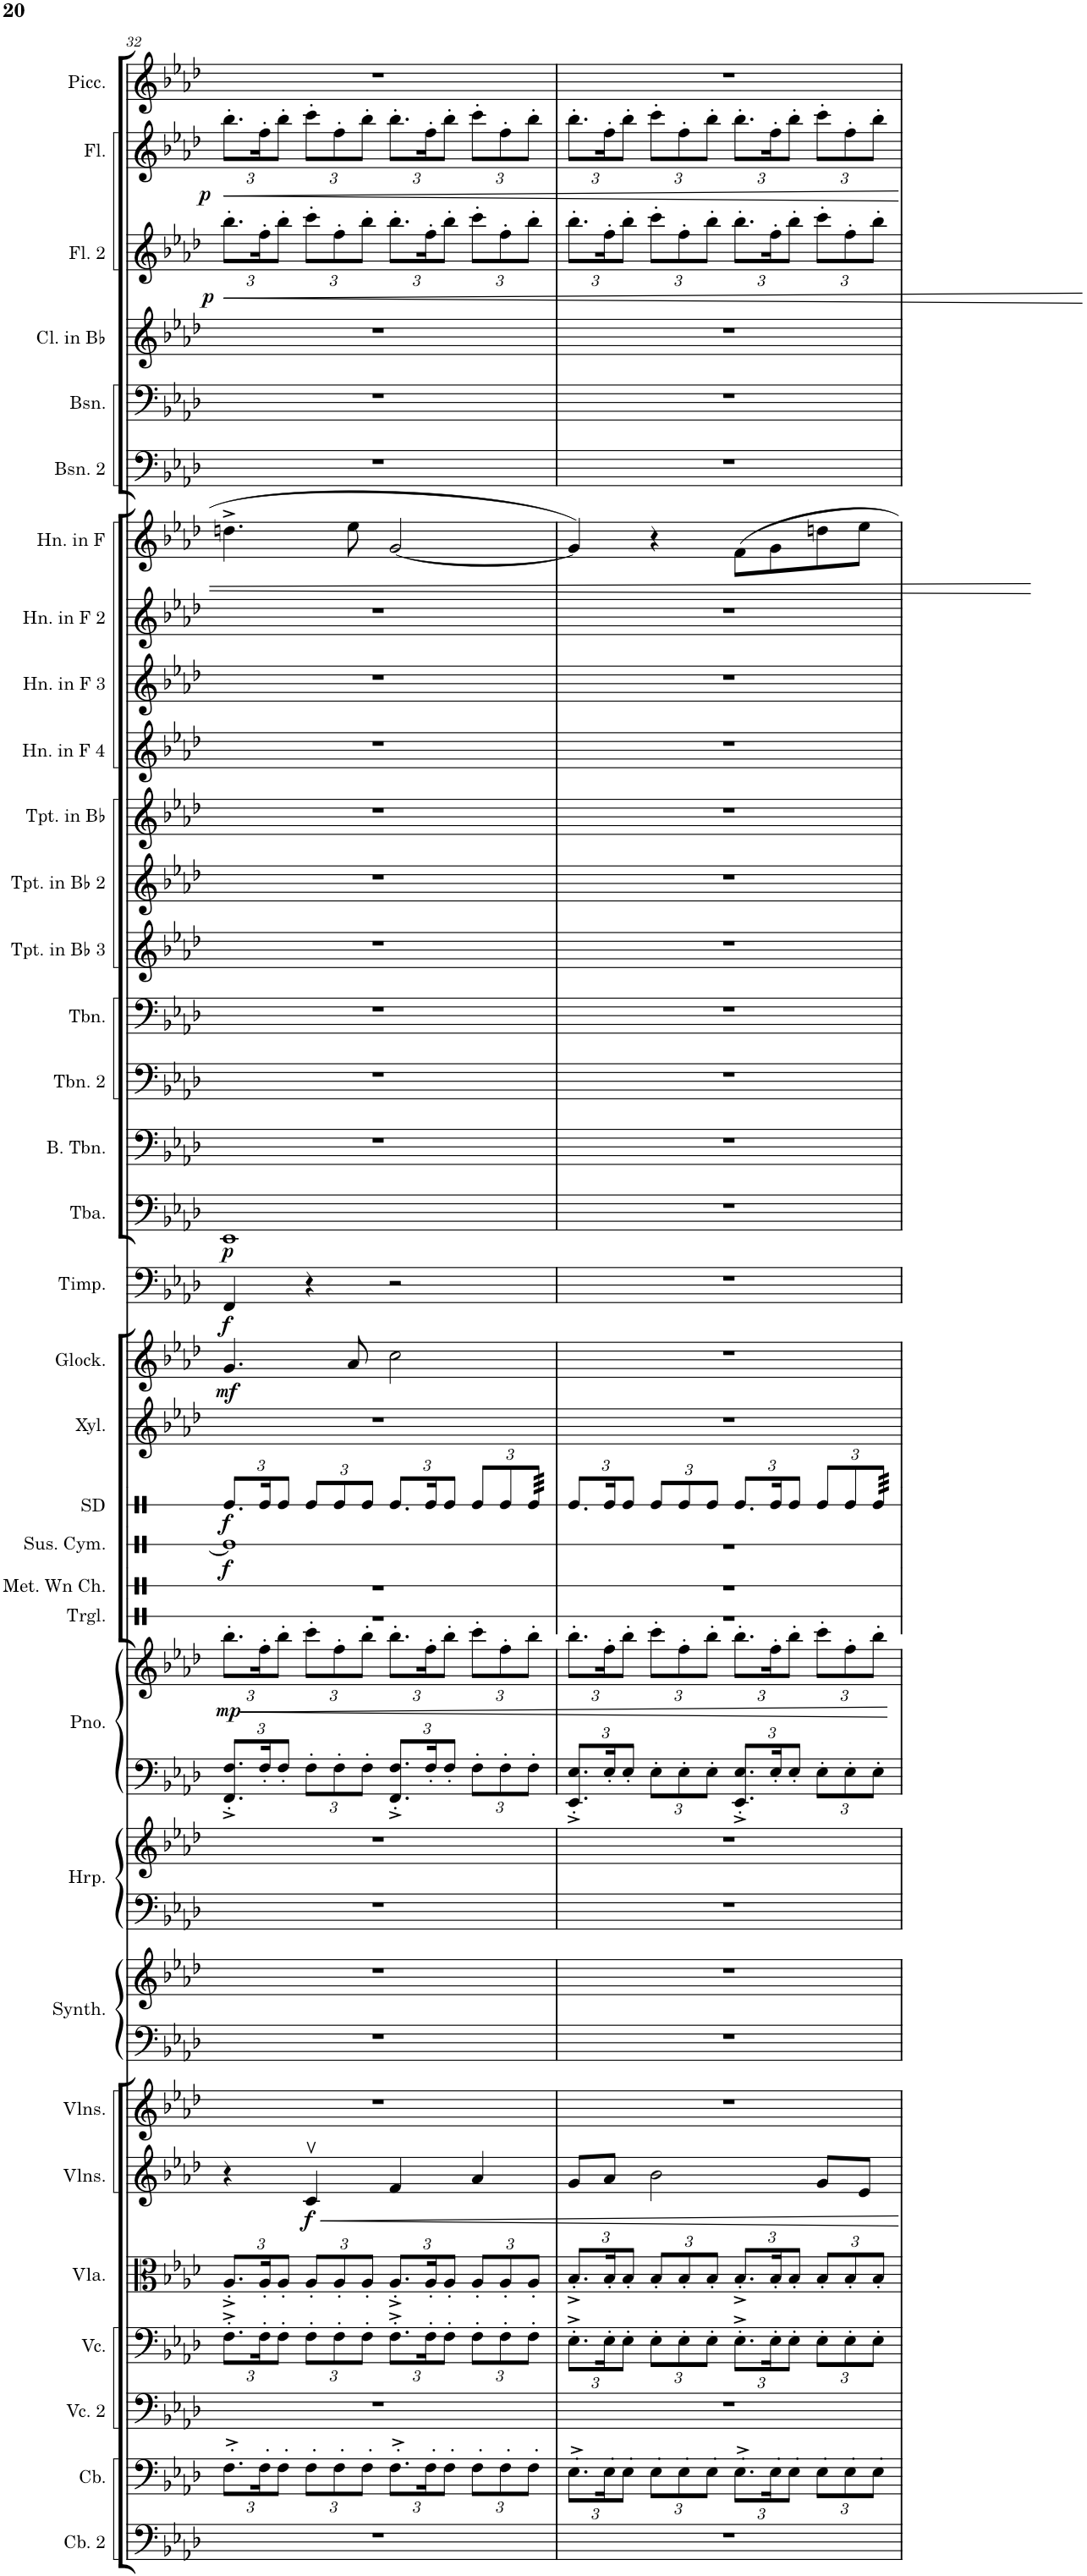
**kern	**kern	**kern	**kern	**kern	**kern	**dynam	**kern	**kern	**kern	**kern	**kern	**kern	**kern	**dynam	**kern	**dynam	**kern	**kern	**dynam	**kern	**dynam	**kern	**dynam	**kern	**kern	**kern	**kern	**kern	**kern	**kern	**kern	**kern	**kern	**kern	**kern	**kern	**kern	**dynam	**kern	**dynam	**kern
*part31	*part30	*part29	*part28	*part27	*part26	*part26	*part25	*part24	*part24	*part23	*part23	*part22	*part22	*part22	*part21	*part21	*part20	*part19	*part19	*part18	*part18	*part17	*part17	*part16	*part15	*part14	*part13	*part12	*part11	*part10	*part9	*part8	*part7	*part6	*part5	*part4	*part3	*part3	*part2	*part2	*part1
*staff34	*staff33	*staff32	*staff31	*staff30	*staff29	*staff29	*staff28	*staff27	*staff26	*staff25	*staff24	*staff23	*staff22	*staff22/23	*staff21	*staff21	*staff20	*staff19	*staff19	*staff18	*staff18	*staff17	*staff17	*staff16	*staff15	*staff14	*staff13	*staff12	*staff11	*staff10	*staff9	*staff8	*staff7	*staff6	*staff5	*staff4	*staff3	*staff3	*staff2	*staff2	*staff1
*I"Contrabass 2	*I"Contrabass	*I"Violoncello 2	*I"Violoncello	*I"Viola	*I"Violins	*	*I"Violins	*I"Saw Synthesizer	*	*I"Harp	*	*I"Piano	*	*	*I"Snare Drum	*	*I"Xylophone	*I"Glockenspiel	*	*I"Timpani	*	*I"Tuba	*	*I"Bass Trombone	*I"Trombone 2	*I"Trombone	*I"Trumpet in Bb 3	*I"Trumpet in Bb 2	*I"Trumpet in Bb	*I"Horn in F 4	*I"Horn in F 3	*I"Horn in F 2	*I"Horn in F	*I"Bassoon 2	*I"Bassoon	*I"Clarinet in Bb	*I"Flute 2	*	*I"Flute	*	*I"Piccolo
*I'Cb. 2	*I'Cb.	*I'Vc. 2	*I'Vc.	*I'Vla.	*I'Vlns.	*	*I'Vlns.	*I'Synth.	*	*I'Hrp.	*	*I'Pno.	*	*	*I'SD	*	*I'Xyl.	*I'Glock.	*	*I'Timp.	*	*I'Tba.	*	*I'B. Tbn.	*I'Tbn. 2	*I'Tbn.	*I'Tpt. in Bb 3	*I'Tpt. in Bb 2	*I'Tpt. in Bb	*I'Hn. in F 4	*I'Hn. in F 3	*I'Hn. in F 2	*I'Hn. in F	*I'Bsn. 2	*I'Bsn.	*I'Cl. in Bb	*I'Fl. 2	*	*I'Fl.	*	*I'Picc.
!!LO:PB:g=z
*clefF4	*clefF4	*clefF4	*clefF4	*clefC3	*clefG2	*	*clefG2	*clefF4	*clefG2	*clefF4	*clefG2	*clefF4	*clefG2	*	*clefX	*	*clefG2	*clefG2	*	*clefF4	*	*clefF4	*	*clefF4	*clefF4	*clefF4	*clefG2	*clefG2	*clefG2	*clefG2	*clefG2	*clefG2	*clefG2	*clefF4	*clefF4	*clefG2	*clefG2	*	*clefG2	*	*clefG2
*Trd7c12	*Trd7c12	*	*	*	*	*	*	*	*	*	*	*	*	*	*	*	*Trd-7c-12	*Trd-14c-24	*	*	*	*	*	*	*	*	*Trd1c2	*Trd1c2	*Trd1c2	*Trd4c7	*Trd4c7	*Trd4c7	*Trd4c7	*	*	*Trd1c2	*	*	*	*	*Trd-7c-12
*k[b-e-a-d-]	*k[b-e-a-d-]	*k[b-e-a-d-]	*k[b-e-a-d-]	*k[b-e-a-d-]	*k[b-e-a-d-]	*	*k[b-e-a-d-]	*k[b-e-a-d-]	*k[b-e-a-d-]	*k[b-e-a-d-]	*k[b-e-a-d-]	*k[b-e-a-d-]	*k[b-e-a-d-]	*	*k[]	*	*k[b-e-a-d-]	*k[b-e-a-d-]	*	*k[b-e-a-d-]	*	*k[b-e-a-d-]	*	*k[b-e-a-d-]	*k[b-e-a-d-]	*k[b-e-a-d-]	*k[b-e-a-d-]	*k[b-e-a-d-]	*k[b-e-a-d-]	*k[b-e-a-d-]	*k[b-e-a-d-]	*k[b-e-a-d-]	*k[b-e-a-d-]	*k[b-e-a-d-]	*k[b-e-a-d-]	*k[b-e-a-d-]	*k[b-e-a-d-]	*	*k[b-e-a-d-]	*	*k[b-e-a-d-]
*M4/4	*M4/4	*M4/4	*M4/4	*M4/4	*M4/4	*	*M4/4	*M4/4	*M4/4	*M4/4	*M4/4	*M4/4	*M4/4	*	*M4/4	*	*M4/4	*M4/4	*	*M4/4	*	*M4/4	*	*M4/4	*M4/4	*M4/4	*M4/4	*M4/4	*M4/4	*M4/4	*M4/4	*M4/4	*M4/4	*M4/4	*M4/4	*M4/4	*M4/4	*	*M4/4	*	*M4/4
*	*Xbrackettup	*	*Xbrackettup	*Xbrackettup	*	*	*	*	*	*	*	*Xbrackettup	*Xbrackettup	*	*Xbrackettup	*	*	*	*	*	*	*	*	*	*	*	*	*	*	*	*	*	*	*	*	*	*Xbrackettup	*	*Xbrackettup	*	*
=32	=32	=32	=32	=32	=32	=32	=32	=32	=32	=32	=32	=32	=32	=32	=32	=32	=32	=32	=32	=32	=32	=32	=32	=32	=32	=32	=32	=32	=32	=32	=32	=32	=32	=32	=32	=32	=32	=32	=32	=32	=32
!	!	!	!	!	!	!	!	!	!	!	!	!	!	!LO:DY:b	!	!LO:DY:b	!	!	!LO:DY:b	!	!LO:DY:b	!	!LO:DY:b	!	!	!	!	!	!	!	!	!	!	!	!	!	!	!LO:DY:b	!	!LO:DY:b	!
1r	12.F'^\L	1r	12.F'^\L	12.A-'^/L	4r	.	1r	1r	1r	1r	1r	12.FF/'^ 12.F/'^L	12.bb-'\L	mp	12.Re/L	f	1r	4.g/	mf	4FF/	f	1EE-	p	1r	1r	1r	1r	1r	1r	1r	1r	1r	4.ddn^\	1r	1r	1r	12.bb-'\L	p	12.bb-'\L	p	1r
.	24F'\K	.	24F'\K	24A-'/K	.	.	.	.	.	.	.	24F'/K	24ff'\K	.	24Re/K	.	.	.	.	.	.	.	.	.	.	.	.	.	.	.	.	.	.	.	.	.	24ff'\K	.	24ff'\K	.	.
.	12F'\J	.	12F'\J	12A-'/J	.	.	.	.	.	.	.	12F'/J	12bb-'\J	.	12Re/J	.	.	.	.	.	.	.	.	.	.	.	.	.	.	.	.	.	.	.	.	.	12bb-'\J	.	12bb-'\J	.	.
!	!	!	!	!	!	!LO:DY:b	!	!	!	!	!	!	!	!	!	!	!	!	!	!	!	!	!	!	!	!	!	!	!	!	!	!	!	!	!	!	!	!	!	!	!
.	12F'\L	.	12F'\L	12A-'/L	4cv/	f	.	.	.	.	.	12F'\L	12ccc'\L	.	12Re/L	.	.	.	.	4r	.	.	.	.	.	.	.	.	.	.	.	.	.	.	.	.	12ccc'\L	.	12ccc'\L	.	.
.	12F'\	.	12F'\	12A-'/	.	.	.	.	.	.	.	12F'\	12ff'\	.	12Re/	.	.	.	.	.	.	.	.	.	.	.	.	.	.	.	.	.	.	.	.	.	12ff'\	.	12ff'\	.	.
.	.	.	.	.	.	.	.	.	.	.	.	.	.	.	.	.	.	8a-/	.	.	.	.	.	.	.	.	.	.	.	.	.	.	8ee-\	.	.	.	.	.	.	.	.
.	12F'\J	.	12F'\J	12A-'/J	.	.	.	.	.	.	.	12F'\J	12bb-'\J	.	12Re/J	.	.	.	.	.	.	.	.	.	.	.	.	.	.	.	.	.	.	.	.	.	12bb-'\J	.	12bb-'\J	.	.
.	12.F'^\L	.	12.F'^\L	12.A-'^/L	4f/	.	.	.	.	.	.	12.FF/'^ 12.F/'^L	12.bb-'\L	.	12.Re/L	.	.	2cc\	.	2r	.	.	.	.	.	.	.	.	.	.	.	.	[2g/	.	.	.	12.bb-'\L	.	12.bb-'\L	.	.
.	24F'\K	.	24F'\K	24A-'/K	.	.	.	.	.	.	.	24F'/K	24ff'\K	.	24Re/K	.	.	.	.	.	.	.	.	.	.	.	.	.	.	.	.	.	.	.	.	.	24ff'\K	.	24ff'\K	.	.
.	12F'\J	.	12F'\J	12A-'/J	.	.	.	.	.	.	.	12F'/J	12bb-'\J	.	12Re/J	.	.	.	.	.	.	.	.	.	.	.	.	.	.	.	.	.	.	.	.	.	12bb-'\J	.	12bb-'\J	.	.
.	12F'\L	.	12F'\L	12A-'/L	4a-/	.	.	.	.	.	.	12F'\L	12ccc'\L	.	12Re/L	.	.	.	.	.	.	.	.	.	.	.	.	.	.	.	.	.	.	.	.	.	12ccc'\L	.	12ccc'\L	.	.
.	12F'\	.	12F'\	12A-'/	.	.	.	.	.	.	.	12F'\	12ff'\	.	12Re/	.	.	.	.	.	.	.	.	.	.	.	.	.	.	.	.	.	.	.	.	.	12ff'\	.	12ff'\	.	.
*	*	*	*	*	*	*	*	*	*	*	*	*	*	*	*tremolo	*	*	*	*	*	*	*	*	*	*	*	*	*	*	*	*	*	*	*	*	*	*	*	*	*	*
.	12F'\J	.	12F'\J	12A-'/J	.	.	.	.	.	.	.	12F'\J	12bb-'\J	.	96Re/	.	.	.	.	.	.	.	.	.	.	.	.	.	.	.	.	.	.	.	.	.	12bb-'\J	.	12bb-'\J	.	.
.	.	.	.	.	.	.	.	.	.	.	.	.	.	.	96Re/	.	.	.	.	.	.	.	.	.	.	.	.	.	.	.	.	.	.	.	.	.	.	.	.	.	.
.	.	.	.	.	.	.	.	.	.	.	.	.	.	.	96Re/	.	.	.	.	.	.	.	.	.	.	.	.	.	.	.	.	.	.	.	.	.	.	.	.	.	.
.	.	.	.	.	.	.	.	.	.	.	.	.	.	.	96Re/	.	.	.	.	.	.	.	.	.	.	.	.	.	.	.	.	.	.	.	.	.	.	.	.	.	.
.	.	.	.	.	.	.	.	.	.	.	.	.	.	.	96Re/	.	.	.	.	.	.	.	.	.	.	.	.	.	.	.	.	.	.	.	.	.	.	.	.	.	.
.	.	.	.	.	.	.	.	.	.	.	.	.	.	.	96Re/	.	.	.	.	.	.	.	.	.	.	.	.	.	.	.	.	.	.	.	.	.	.	.	.	.	.
.	.	.	.	.	.	.	.	.	.	.	.	.	.	.	96Re/	.	.	.	.	.	.	.	.	.	.	.	.	.	.	.	.	.	.	.	.	.	.	.	.	.	.
.	.	.	.	.	.	.	.	.	.	.	.	.	.	.	96Re/JJJJ	.	.	.	.	.	.	.	.	.	.	.	.	.	.	.	.	.	.	.	.	.	.	.	.	.	.
*	*	*	*	*	*	*	*	*	*	*	*	*	*	*	*Xtremolo	*	*	*	*	*	*	*	*	*	*	*	*	*	*	*	*	*	*	*	*	*	*	*	*	*	*
=33	=33	=33	=33	=33	=33	=33	=33	=33	=33	=33	=33	=33	=33	=33	=33	=33	=33	=33	=33	=33	=33	=33	=33	=33	=33	=33	=33	=33	=33	=33	=33	=33	=33	=33	=33	=33	=33	=33	=33	=33	=33
1r	12.E-'^\L	1r	12.E-'^\L	12.B-'^/L	8g/L	.	1r	1r	1r	1r	1r	12.EE-/'^ 12.E-/'^L	12.bb-'\L	.	12.Re/L	.	1r	1r	.	1r	.	1r	.	1r	1r	1r	1r	1r	1r	1r	1r	1r	4g/]	1r	1r	1r	12.bb-'\L	.	12.bb-'\L	.	1r
.	24E-'\K	.	24E-'\K	24B-'/K	8a-/J	.	.	.	.	.	.	24E-'/K	24ff'\K	.	24Re/K	.	.	.	.	.	.	.	.	.	.	.	.	.	.	.	.	.	.	.	.	.	24ff'\K	.	24ff'\K	.	.
.	12E-'\J	.	12E-'\J	12B-'/J	.	.	.	.	.	.	.	12E-'/J	12bb-'\J	.	12Re/J	.	.	.	.	.	.	.	.	.	.	.	.	.	.	.	.	.	.	.	.	.	12bb-'\J	.	12bb-'\J	.	.
.	12E-'\L	.	12E-'\L	12B-'/L	2b-\	.	.	.	.	.	.	12E-'\L	12ccc'\L	.	12Re/L	.	.	.	.	.	.	.	.	.	.	.	.	.	.	.	.	.	4r	.	.	.	12ccc'\L	.	12ccc'\L	.	.
.	12E-'\	.	12E-'\	12B-'/	.	.	.	.	.	.	.	12E-'\	12ff'\	.	12Re/	.	.	.	.	.	.	.	.	.	.	.	.	.	.	.	.	.	.	.	.	.	12ff'\	.	12ff'\	.	.
.	12E-'\J	.	12E-'\J	12B-'/J	.	.	.	.	.	.	.	12E-'\J	12bb-'\J	.	12Re/J	.	.	.	.	.	.	.	.	.	.	.	.	.	.	.	.	.	.	.	.	.	12bb-'\J	.	12bb-'\J	.	.
.	12.E-'^\L	.	12.E-'^\L	12.B-'^/L	.	.	.	.	.	.	.	12.EE-/'^ 12.E-/'^L	12.bb-'\L	.	12.Re/L	.	.	.	.	.	.	.	.	.	.	.	.	.	.	.	.	.	8f\L	.	.	.	12.bb-'\L	.	12.bb-'\L	.	.
.	24E-'\K	.	24E-'\K	24B-'/K	.	.	.	.	.	.	.	24E-'/K	24ff'\K	.	24Re/K	.	.	.	.	.	.	.	.	.	.	.	.	.	.	.	.	.	8g\	.	.	.	24ff'\K	.	24ff'\K	.	.
.	12E-'\J	.	12E-'\J	12B-'/J	.	.	.	.	.	.	.	12E-'/J	12bb-'\J	.	12Re/J	.	.	.	.	.	.	.	.	.	.	.	.	.	.	.	.	.	.	.	.	.	12bb-'\J	.	12bb-'\J	.	.
.	12E-'\L	.	12E-'\L	12B-'/L	8g/L	.	.	.	.	.	.	12E-'\L	12ccc'\L	.	12Re/L	.	.	.	.	.	.	.	.	.	.	.	.	.	.	.	.	.	8ddn\	.	.	.	12ccc'\L	.	12ccc'\L	.	.
.	12E-'\	.	12E-'\	12B-'/	.	.	.	.	.	.	.	12E-'\	12ff'\	.	12Re/	.	.	.	.	.	.	.	.	.	.	.	.	.	.	.	.	.	.	.	.	.	12ff'\	.	12ff'\	.	.
.	.	.	.	.	8e-/J	.	.	.	.	.	.	.	.	.	.	.	.	.	.	.	.	.	.	.	.	.	.	.	.	.	.	.	8ee-\J	.	.	.	.	.	.	.	.
*	*	*	*	*	*	*	*	*	*	*	*	*	*	*	*tremolo	*	*	*	*	*	*	*	*	*	*	*	*	*	*	*	*	*	*	*	*	*	*	*	*	*	*
.	12E-'\J	.	12E-'\J	12B-'/J	.	.	.	.	.	.	.	12E-'\J	12bb-'\J	.	96Re/	.	.	.	.	.	.	.	.	.	.	.	.	.	.	.	.	.	.	.	.	.	12bb-'\J	.	12bb-'\J	.	.
.	.	.	.	.	.	.	.	.	.	.	.	.	.	.	96Re/	.	.	.	.	.	.	.	.	.	.	.	.	.	.	.	.	.	.	.	.	.	.	.	.	.	.
.	.	.	.	.	.	.	.	.	.	.	.	.	.	.	96Re/	.	.	.	.	.	.	.	.	.	.	.	.	.	.	.	.	.	.	.	.	.	.	.	.	.	.
.	.	.	.	.	.	.	.	.	.	.	.	.	.	.	96Re/	.	.	.	.	.	.	.	.	.	.	.	.	.	.	.	.	.	.	.	.	.	.	.	.	.	.
.	.	.	.	.	.	.	.	.	.	.	.	.	.	.	96Re/	.	.	.	.	.	.	.	.	.	.	.	.	.	.	.	.	.	.	.	.	.	.	.	.	.	.
.	.	.	.	.	.	.	.	.	.	.	.	.	.	.	96Re/	.	.	.	.	.	.	.	.	.	.	.	.	.	.	.	.	.	.	.	.	.	.	.	.	.	.
.	.	.	.	.	.	.	.	.	.	.	.	.	.	.	96Re/	.	.	.	.	.	.	.	.	.	.	.	.	.	.	.	.	.	.	.	.	.	.	.	.	.	.
.	.	.	.	.	.	.	.	.	.	.	.	.	.	.	96Re/JJJJ	.	.	.	.	.	.	.	.	.	.	.	.	.	.	.	.	.	.	.	.	.	.	.	.	.	.
*	*	*	*	*	*	*	*	*	*	*	*	*	*	*	*Xtremolo	*	*	*	*	*	*	*	*	*	*	*	*	*	*	*	*	*	*	*	*	*	*	*	*	*	*
=	=	=	=	=	=	=	=	=	=	=	=	=	=	=	=	=	=	=	=	=	=	=	=	=	=	=	=	=	=	=	=	=	=	=	=	=	=	=	=	=	=
*-	*-	*-	*-	*-	*-	*-	*-	*-	*-	*-	*-	*-	*-	*-	*-	*-	*-	*-	*-	*-	*-	*-	*-	*-	*-	*-	*-	*-	*-	*-	*-	*-	*-	*-	*-	*-	*-	*-	*-	*-	*-
